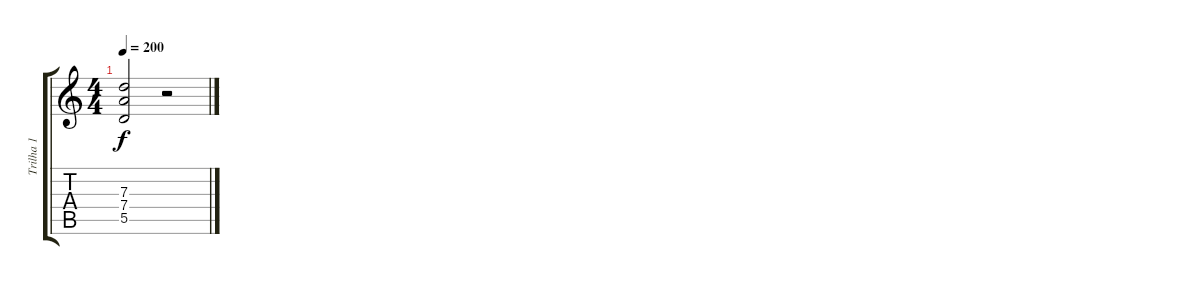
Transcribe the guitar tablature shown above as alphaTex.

\track ("Trilha 1" "Trilha 1") {instrument distortionguitar}
\staff {score tabs}
\tuning (E4 B3 G3 D3 A2 E2) {hide}
\ts (4 4)
\tempo 200
\clef g2
\ks c
(7.3 7.4 5.5).2{dy f} r.2
